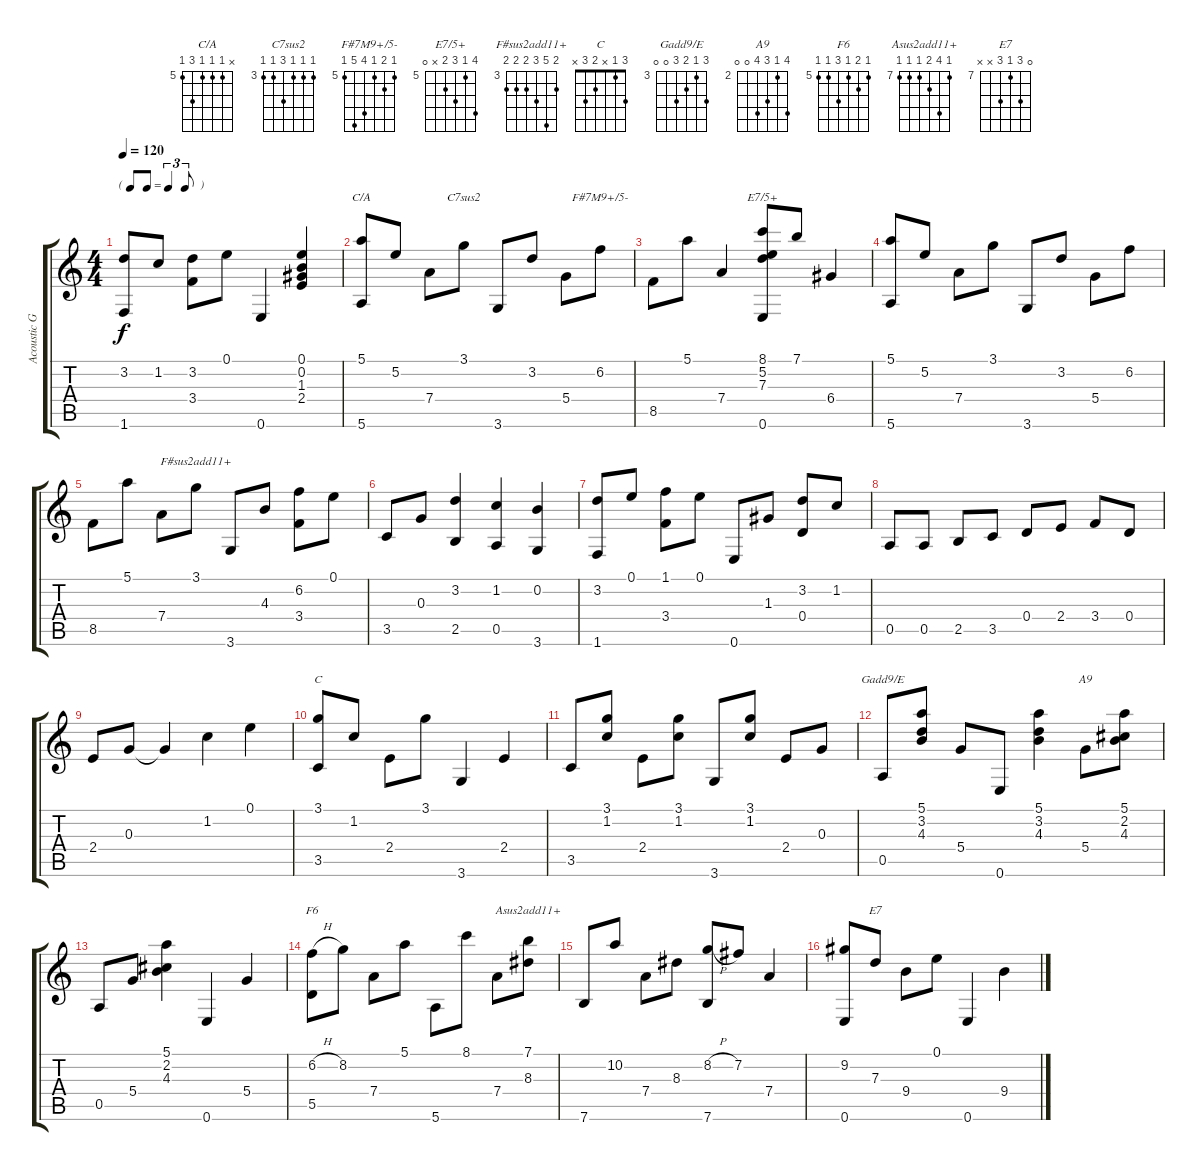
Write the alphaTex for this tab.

\track ("Acoustic Guitar" "Acoustic G") {instrument acousticguitarnylon}
\staff {score tabs}
\tuning (E4 B3 G3 D3 A2 E2) {hide}
\chord ("C/A" x 5 5 5 7 5) {firstfret 5}
\chord ("C7sus2" 3 3 3 5 3 3) {firstfret 3}
\chord ("F#7M9+/5-" 5 6 5 8 9 5) {firstfret 5}
\chord ("E7/5+" 8 5 7 6 x 0) {firstfret 5}
\chord ("F#sus2add11+" 4 7 5 4 4 4) {firstfret 3}
\chord ("C" 3 1 x 2 3 x)
\chord ("Gadd9/E" 5 3 4 5 0 0) {firstfret 3}
\chord ("A9" 5 2 4 5 0 0) {firstfret 2}
\chord ("F6" 5 6 5 7 5 5) {firstfret 5}
\chord ("Asus2add11+" 7 10 8 7 7 7) {firstfret 7}
\chord ("E7" 0 9 7 9 x x) {firstfret 7}
\ts (4 4)
\tf triplet8th
\tempo 120
\clef g2
\ks c
(3.2 1.6).8{dy f} 1.2.8 (3.2 3.4).8 0.1.8 0.6.4 (0.1 0.2 1.3 2.4).4 |
(5.1 5.6).8{ch "C/A"} 5.2.8 7.4.8 3.1.8{ch "C7sus2"} 3.6.8 3.2.8 5.4.8 6.2.8{ch "F#7M9+/5-"} |
8.5.8 5.1.8 7.4.4 (8.1 5.2 7.3 0.6).8{ch "E7/5+"} 7.1.8 6.4.4 |
(5.1 5.6).8 5.2.8 7.4.8 3.1.8 3.6.8 3.2.8 5.4.8 6.2.8 |
8.5.8 5.1.8 7.4.8 3.1.8{ch "F#sus2add11+"} 3.6.8 4.3.8 (6.2 3.4).8 0.1.8 |
3.5.8 0.3.8 (3.2 2.5).4 (1.2 0.5).4 (0.2 3.6).4 |
(3.2 1.6).8 0.1.8 (1.1 3.4).8 0.1.8 0.6.8 1.3.8 (3.2 0.4).8 1.2.8 |
0.5.8 0.5.8 2.5.8 3.5.8 0.4.8 2.4.8 3.4.8 0.4.8 |
2.4.8 0.3.8 0.3{t}.4 1.2.4 0.1.4 |
(3.1 3.5).8{ch "C"} 1.2.8 2.4.8 3.1.8 3.6.4 2.4.4 |
3.5.8 (3.1 1.2).8 2.4.8 (3.1 1.2).8 3.6.8 (3.1 1.2).8 2.4.8 0.3.8 |
0.5.8{ch "Gadd9/E"} (5.1 3.2 4.3).8 5.4.8 0.6.8 (5.1 3.2 4.3).4 5.4.8{ch "A9"} (5.1 2.2 4.3).8 |
0.5.8 5.4.8 (5.1 2.2 4.3).4 0.6.4 5.4.4 |
(6.2{h} 5.5).8{ch "F6"} 8.2.8 7.4.8 5.1.8 5.6.8 8.1.8 7.4.8 (7.1 8.3).8{ch "Asus2add11+"} |
7.6.8 10.2.8 7.4.8 8.3.8 (8.2{h} 7.6).8 7.2.8 7.4.4 |
(9.2 0.6).8 7.3.8{ch "E7"} 9.4.8 0.1.8 0.6.4 9.4.4
